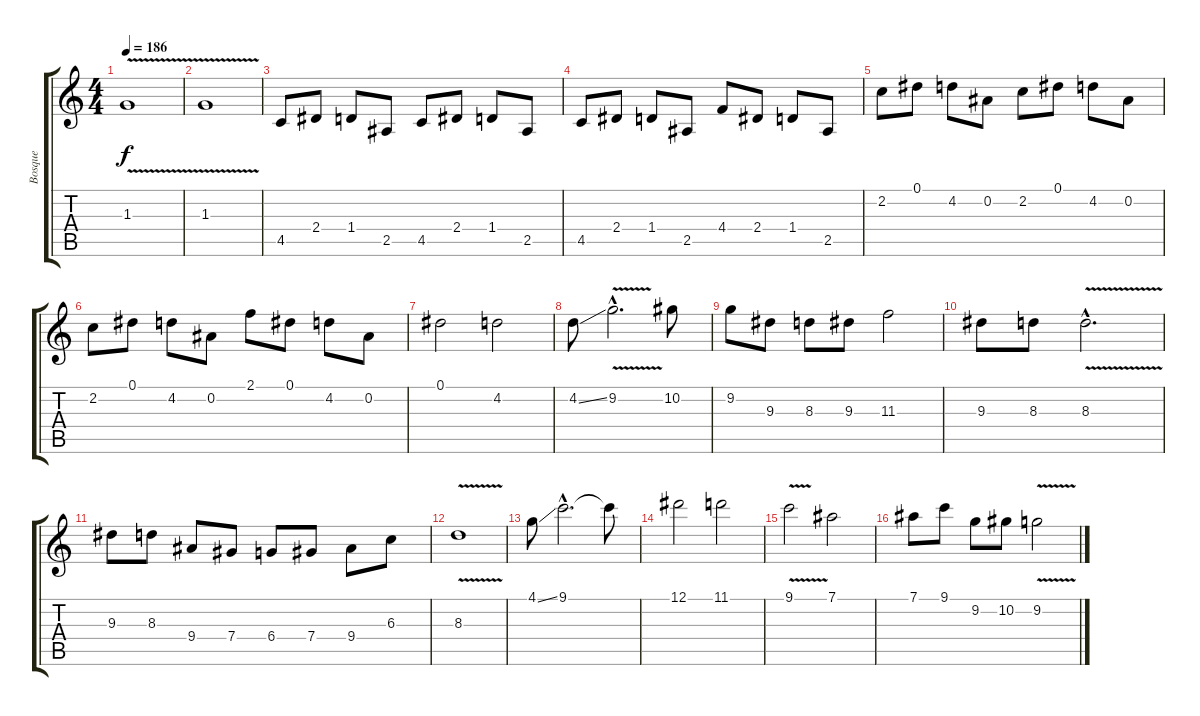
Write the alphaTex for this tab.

\track ("Bosque" "Bosque") {instrument overdrivenguitar}
\staff {score tabs}
\tuning (Eb4 Bb3 Gb3 Db3 Ab2 Eb2) {hide}
\ts (4 4)
\tempo 186
\clef g2
\ks c
1.3{v}.1{dy f} |
1.3{v}.1 |
4.5.8 2.4.8 1.4.8 2.5.8 4.5.8 2.4.8 1.4.8 2.5.8 |
4.5.8 2.4.8 1.4.8 2.5.8 4.4.8 2.4.8 1.4.8 2.5.8 |
2.2.8 0.1.8 4.2.8 0.2.8 2.2.8 0.1.8 4.2.8 0.2.8 |
2.2.8 0.1.8 4.2.8 0.2.8 2.1.8 0.1.8 4.2.8 0.2.8 |
0.1.2 4.2.2 |
4.2{ss}.8 9.2{v hac}.2{d} 10.2.8 |
9.2.8 9.3.8 8.3.8 9.3.8 11.3.2 |
9.3.8 8.3.8 8.3{v hac}.2{d} |
9.3.8 8.3.8 9.4.8 7.4.8 6.4.8 7.4.8 9.4.8 6.3.8 |
8.3{v}.1 |
4.1{ss}.8 9.1{hac}.2{d} 9.1{t}.8 |
12.1.2 11.1.2 |
9.1{v}.2 7.1.2 |
7.1.8 9.1.8 9.2.8 10.2.8 9.2{v}.2
